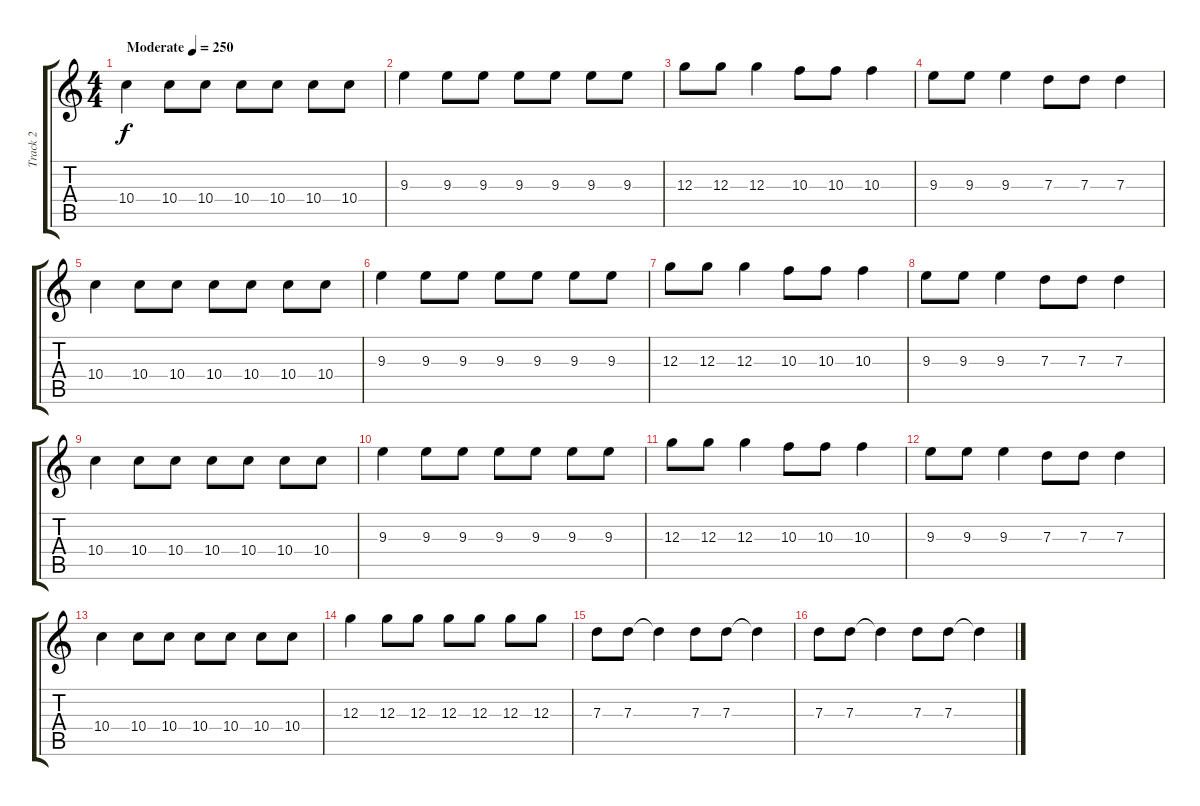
\track ("Track 2" "Track 2") {instrument distortionguitar}
\staff {score tabs}
\tuning (E4 B3 G3 D3 A2 E2) {hide}
\ts (4 4)
\tempo (250 "Moderate")
\clef g2
\ks c
10.4.4{dy f instrument distortionguitar} 10.4.8 10.4.8 10.4.8 10.4.8 10.4.8 10.4.8 |
9.3.4 9.3.8 9.3.8 9.3.8 9.3.8 9.3.8 9.3.8 |
12.3.8 12.3.8 12.3.4 10.3.8 10.3.8 10.3.4 |
9.3.8 9.3.8 9.3.4 7.3.8 7.3.8 7.3.4 |
10.4.4 10.4.8 10.4.8 10.4.8 10.4.8 10.4.8 10.4.8 |
9.3.4 9.3.8 9.3.8 9.3.8 9.3.8 9.3.8 9.3.8 |
12.3.8 12.3.8 12.3.4 10.3.8 10.3.8 10.3.4 |
9.3.8 9.3.8 9.3.4 7.3.8 7.3.8 7.3.4 |
10.4.4 10.4.8 10.4.8 10.4.8 10.4.8 10.4.8 10.4.8 |
9.3.4 9.3.8 9.3.8 9.3.8 9.3.8 9.3.8 9.3.8 |
12.3.8 12.3.8 12.3.4 10.3.8 10.3.8 10.3.4 |
9.3.8 9.3.8 9.3.4 7.3.8 7.3.8 7.3.4 |
10.4.4 10.4.8 10.4.8 10.4.8 10.4.8 10.4.8 10.4.8 |
12.3.4 12.3.8 12.3.8 12.3.8 12.3.8 12.3.8 12.3.8 |
7.3.8 7.3.8 7.3{t}.4 7.3.8 7.3.8 7.3{t}.4 |
7.3.8 7.3.8 7.3{t}.4 7.3.8 7.3.8 7.3{t}.4
